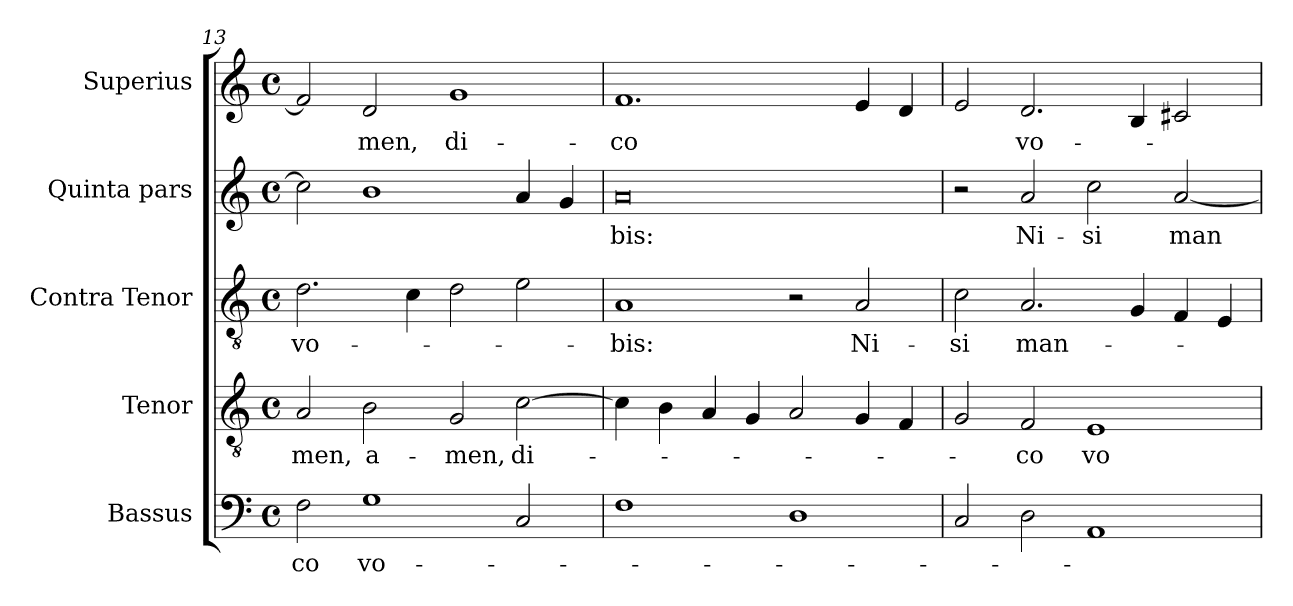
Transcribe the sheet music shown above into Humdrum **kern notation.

**kern	**text	**kern	**text	**kern	**text	**kern	**text	**kern	**text
*part5	*part5	*part4	*part4	*part3	*part3	*part2	*part2	*part1	*part1
*staff5	*staff5	*staff4	*staff4	*staff3	*staff3	*staff2	*staff2	*staff1	*staff1
*I"Bassus	*	*I"Tenor	*	*I"Contra Tenor	*	*I"Quinta pars	*	*I"Superius	*
*clefF4	*	*clefGv2	*	*clefGv2	*	*clefG2	*	*clefG2	*
*M4/4	*	*M4/4	*	*M4/4	*	*M4/4	*	*M4/4	*
*met(c)	*	*met(c)	*	*met(c)	*	*met(c)	*	*met(c)	*
=13	=13	=13	=13	=13	=13	=13	=13	=13	=13
!	!LO:LY:b:cj	!	!LO:LY:b:cj	!	!LO:LY:b:cj	!	!	!	!
2F\	-co	2A/	-men,	2.d\	vo-	2cc\]	.	2f/]	.
!	!LO:LY:b:cj	!	!LO:LY:b:cj	!	!	!	!	!	!LO:LY:b:cj
1G	vo-	2B\	a-	.	.	1b	.	2d/	-men,
.	.	.	.	4c\	.	.	.	.	.
!	!	!	!LO:LY:b:cj	!	!	!	!	!	!LO:LY:b:cj
.	.	2G/	-men,	2d\	.	.	.	1g	di-
!	!	!	!LO:LY:b:cj	!	!	!	!	!	!
2C/	.	[>2c\	di-	2e\	.	4a/	.	.	.
.	.	.	.	.	.	4g/	.	.	.
=14	=14	=14	=14	=14	=14	=14	=14	=14	=14
!	!	!	!	!	!LO:LY:b:cj	!	!LO:LY:b:cj	!	!LO:LY:b:cj
1F	.	4c\]	.	1A	-bis:	0a	-bis:	1.f	-co
.	.	4B\	.	.	.	.	.	.	.
.	.	4A/	.	.	.	.	.	.	.
.	.	4G/	.	.	.	.	.	.	.
1D	.	2A/	.	2r	.	.	.	.	.
!	!	!	!	!	!LO:LY:b:cj	!	!	!	!
.	.	4G/	.	2A/	Ni-	.	.	4e/	.
.	.	4F/	.	.	.	.	.	4d/	.
=15	=15	=15	=15	=15	=15	=15	=15	=15	=15
!	!	!	!	!	!LO:LY:b:cj	!	!	!	!
2C/	.	2G/	.	2c\	-si	2r	.	2e/	.
!	!	!	!LO:LY:b:cj	!	!LO:LY:b	!	!LO:LY:b:cj	!	!LO:LY:b:cj
2D\	.	2F/	-co	2.A/	man-	2a/	Ni-	2.d/	vo-
!	!	!	!LO:LY:b:cj	!	!	!	!LO:LY:b:cj	!	!
1AA	.	1E	vo-	.	.	2cc\	-si	.	.
.	.	.	.	4G/	.	.	.	4B/	.
!	!	!	!	!	!	!	!LO:LY:b	!	!
.	.	.	.	4F/	.	[>2a/	man-	2c#X/	.
.	.	.	.	4E/	.	.	.	.	.
=	=	=	=	=	=	=	=	=	=
*-	*-	*-	*-	*-	*-	*-	*-	*-	*-
